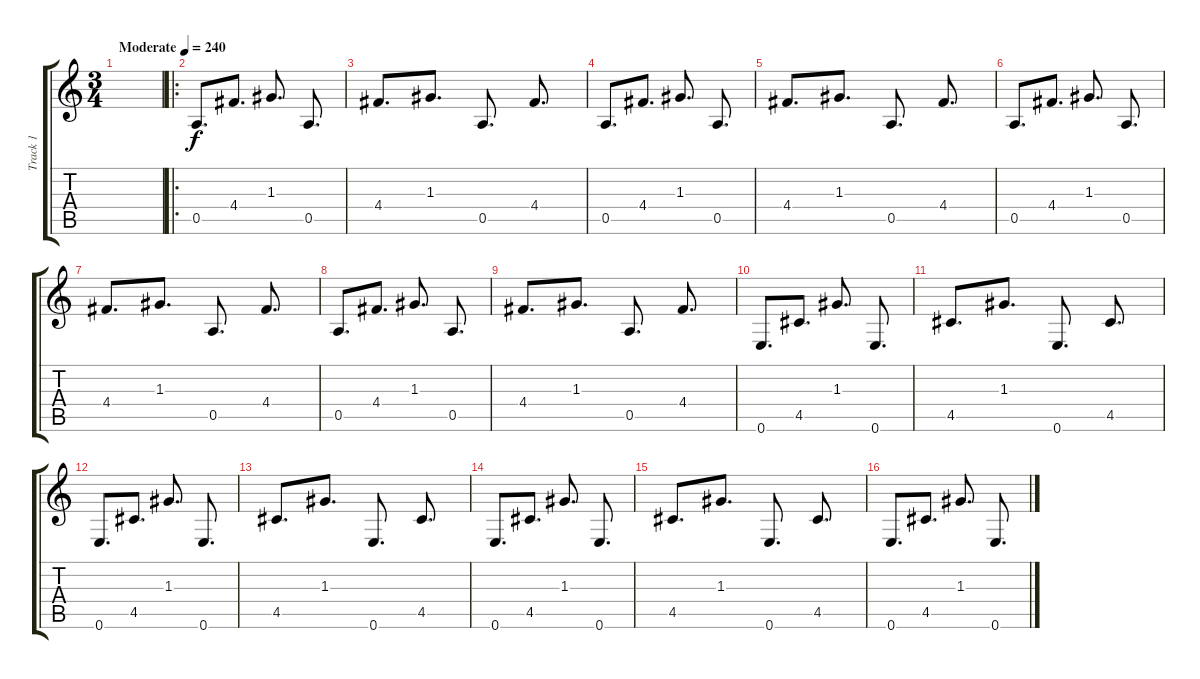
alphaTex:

\track ("Track 1" "Track 1") {instrument acousticguitarsteel}
\staff {score tabs}
\tuning (E4 B3 G3 D3 A2 E2) {hide}
\ts (3 4)
\tempo (240 "Moderate")
\clef g2
\ks c
|
\ro
0.5.8{d} 4.4.8{d} 1.3.8{d} 0.5.8{d} |
4.4.8{d} 1.3.8{d} 0.5.8{d} 4.4.8{d} |
0.5.8{d} 4.4.8{d} 1.3.8{d} 0.5.8{d} |
4.4.8{d} 1.3.8{d} 0.5.8{d} 4.4.8{d} |
0.5.8{d} 4.4.8{d} 1.3.8{d} 0.5.8{d} |
4.4.8{d} 1.3.8{d} 0.5.8{d} 4.4.8{d} |
0.5.8{d} 4.4.8{d} 1.3.8{d} 0.5.8{d} |
4.4.8{d} 1.3.8{d} 0.5.8{d} 4.4.8{d} |
0.6.8{d} 4.5.8{d} 1.3.8{d} 0.6.8{d} |
4.5.8{d} 1.3.8{d} 0.6.8{d} 4.5.8{d} |
0.6.8{d} 4.5.8{d} 1.3.8{d} 0.6.8{d} |
4.5.8{d} 1.3.8{d} 0.6.8{d} 4.5.8{d} |
0.6.8{d} 4.5.8{d} 1.3.8{d} 0.6.8{d} |
4.5.8{d} 1.3.8{d} 0.6.8{d} 4.5.8{d} |
0.6.8{d} 4.5.8{d} 1.3.8{d} 0.6.8{d}
